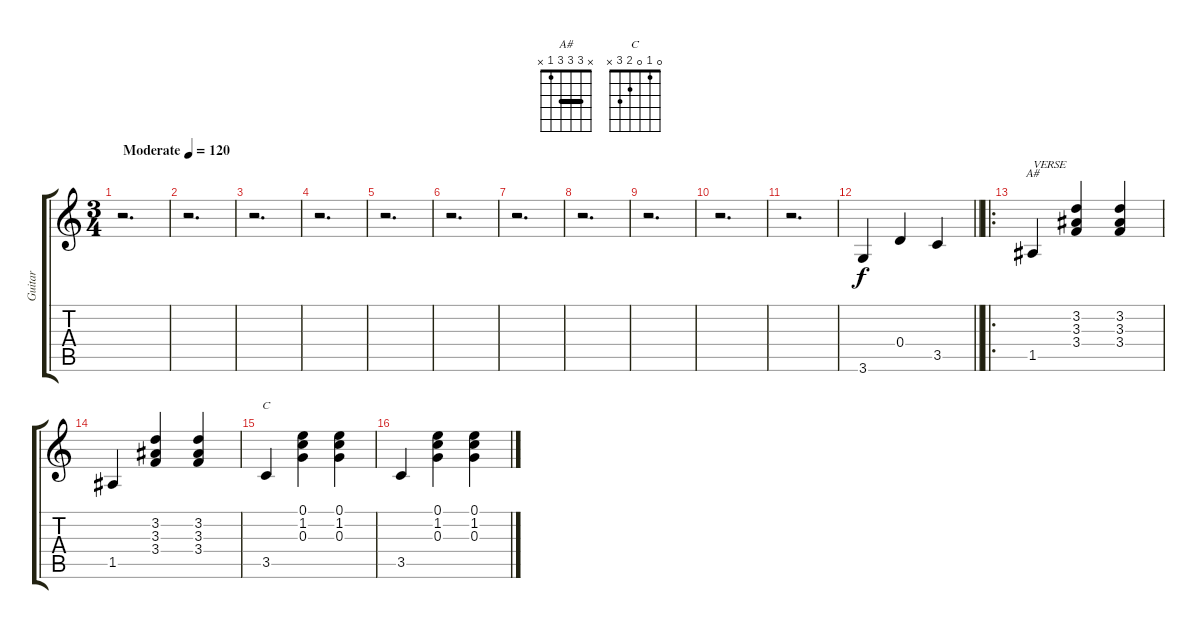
\track ("Guitar" "Guitar") {instrument acousticguitarsteel}
\staff {score tabs}
\tuning (E4 B3 G3 D3 A2 E2) {hide}
\chord ("A#" x 3 3 3 1 x) {barre 3}
\chord ("C" 0 1 0 2 3 x)
\ts (3 4)
\tempo (120 "Moderate")
\clef g2
\ks c
r.2{d dy f instrument acousticguitarsteel} |
r.2{d} |
r.2{d} |
r.2{d} |
r.2{d} |
r.2{d} |
r.2{d} |
r.2{d} |
r.2{d} |
r.2{d} |
r.2{d} |
\barLineRight lightlight
3.6.4 0.4.4 3.5.4 |
\ro
1.5.4{ch "A#" txt "VERSE"} (3.2 3.3 3.4).4 (3.2 3.3 3.4).4 |
1.5.4 (3.2 3.3 3.4).4 (3.2 3.3 3.4).4 |
3.5.4{ch "C"} (0.1 1.2 0.3).4 (0.1 1.2 0.3).4 |
3.5.4 (0.1 1.2 0.3).4 (0.1 1.2 0.3).4
